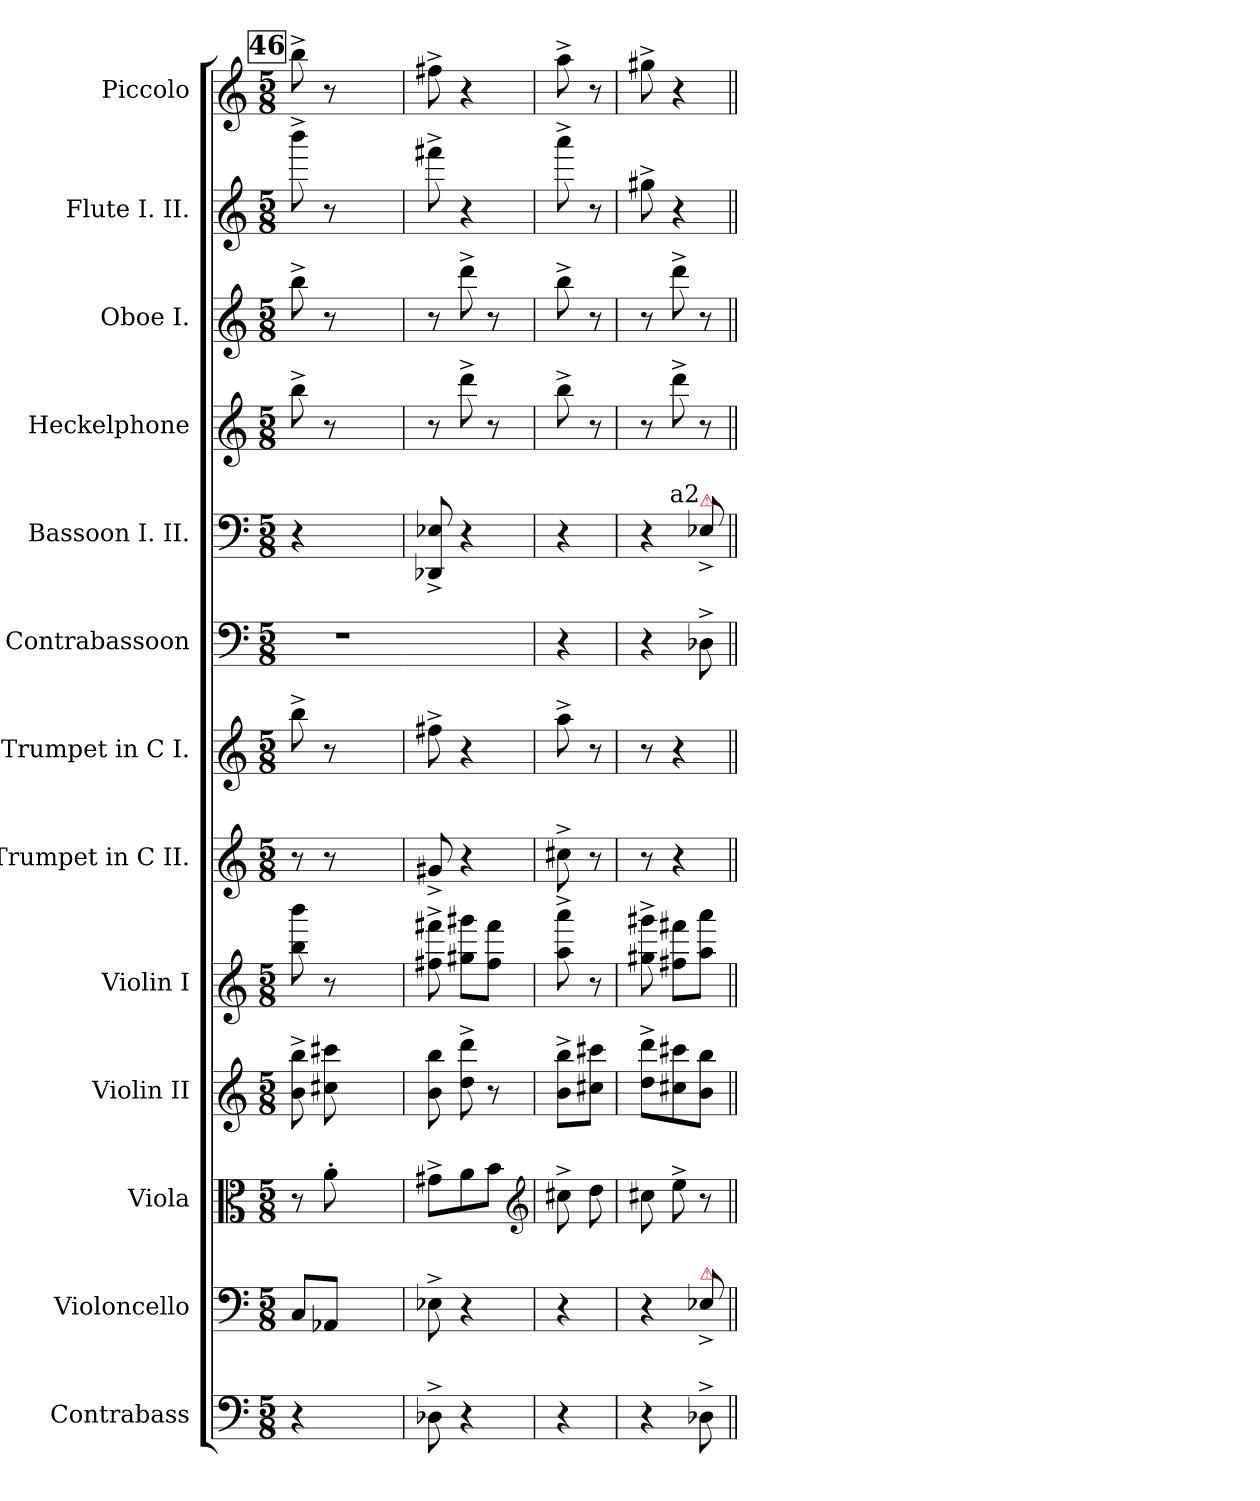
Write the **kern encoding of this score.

**kern	**kern	**kern	**kern	**kern	**kern	**kern	**kern	**kern	**kern	**kern	**kern	**kern
*part13	*part12	*part11	*part10	*part9	*part8	*part7	*part6	*part5	*part4	*part3	*part2	*part1
*staff13	*staff12	*staff11	*staff10	*staff9	*staff8	*staff7	*staff6	*staff5	*staff4	*staff3	*staff2	*staff1
*I"Contrabass	*I"Violoncello	*I"Viola	*I"Violin II	*I"Violin I	*I"Trumpet in C II.	*I"Trumpet in C I.	*I"Contrabassoon	*I"Bassoon I. II.	*I"Heckelphone	*I"Oboe I.	*I"Flute I. II.	*I"Piccolo
*I'Cb.	*I'Vc.	*I'Vla.	*I'Vln. II	*I'Vln. I	*	*	*I'Cbsn.	*I'Bsn.	*I'Heckl.	*I'Ob.	*I'Fl.	*I'Picc.
*clefF4	*clefF4	*clefC3	*clefG2	*clefG2	*clefG2	*clefG2	*clefF4	*clefF4	*clefG2	*clefG2	*clefG2	*clefG2
*ITrd7c12	*	*	*	*	*	*	*ITrd7c12	*	*ITrd7c12	*	*	*ITrd-7c-12
*k[]	*k[]	*k[]	*k[]	*k[]	*k[]	*k[]	*k[]	*k[]	*k[]	*k[]	*k[]	*k[]
*M5/8	*M5/8	*M5/8	*M5/8	*M5/8	*M5/8	*M5/8	*M5/8	*M5/8	*M5/8	*M5/8	*M5/8	*M5/8
!!LO:REH:place=s1:t=46
=6	=6	=6	=6	=6	=6	=6	=6	=6	=6	=6	=6	=6
4r	8C/L	8r	8b^ 8bb^	8bb 8bbb	8r	8bb^	8%5r	4r	8b^	8bb^	8bbb^	8bbb^
.	8AA-X/J	8a'	8cc#X 8ccc#X	8r	8r	8r	.	.	8r	8r	8r	8r
4.ryy	4.ryy	4.ryy	4.ryy	4.ryy	4.ryy	4.ryy	.	4.ryy	4.ryy	4.ryy	4.ryy	4.ryy
=	=	=	=	=	=	=	=-	=	=	=	=	=
8DD-X^"	8E-X^	8g#X^L	8b 8bb	8ff#X^ 8fff#X^	8g#X^	8ff#X^	4.ryy	8DD-X^ 8E-X^	8r	8r	8fff#X^	8fff#X^
4r	4r	8a	8dd^ 8ddd^	8gg#X 8ggg#XL	4r	4r	.	4r	8dd^	8ddd^	4r	4r
.	.	8bJ	8r	8ff# 8fff#J	.	.	.	.	8r	8r	.	.
*	*	*clefG2	*	*	*	*	*	*	*	*	*	*
=7	=7	=7	=7	=7	=7	=7	=7	=7	=7	=7	=7	=7
4r	4r	8cc#X^	8b^ 8bb^L	8aa^ 8aaa^	8cc#X^	8aa^	4r	4r	8b^	8bb^	8aaa^	8aaa^
.	.	8dd	8cc#X 8ccc#XJ	8r	8r	8r	.	.	8r	8r	8r	8r
=	=	=	=	=	=	=	=	=	=	=	=	=
4r	4r	8cc#X	8dd^ 8ddd^L	8gg#X^ 8ggg#X^	8r	8r	4r	4r	8r	8r	8gg#X^	8ggg#X^
.	.	8ee^	8cc#X 8ccc#X	8ff#X 8fff#XL	4r	4r	.	.	8dd^	8ddd^	4r	4r
!	!	!	!	!	!	!	!	!LO:TX:a:rj:t=a2	!	!	!	!
!	!	!	!	!	!	!	!	!LO:TX:a:color=crimson:t=⚠	!	!	!	!
!	!LO:TX:a:color=crimson:t=⚠	!	!	!	!	!	!	!	!	!	!	!
8DD-X^"	8E-X^/	8r	8b 8bbJ	8aa 8aaaJ	.	.	8DD-X^	8E-X^/	8r	8r	.	.
=||	=||	=||	=||	=||	=||	=||	=||	=||	=||	=||	=||	=||
*-	*-	*-	*-	*-	*-	*-	*-	*-	*-	*-	*-	*-
